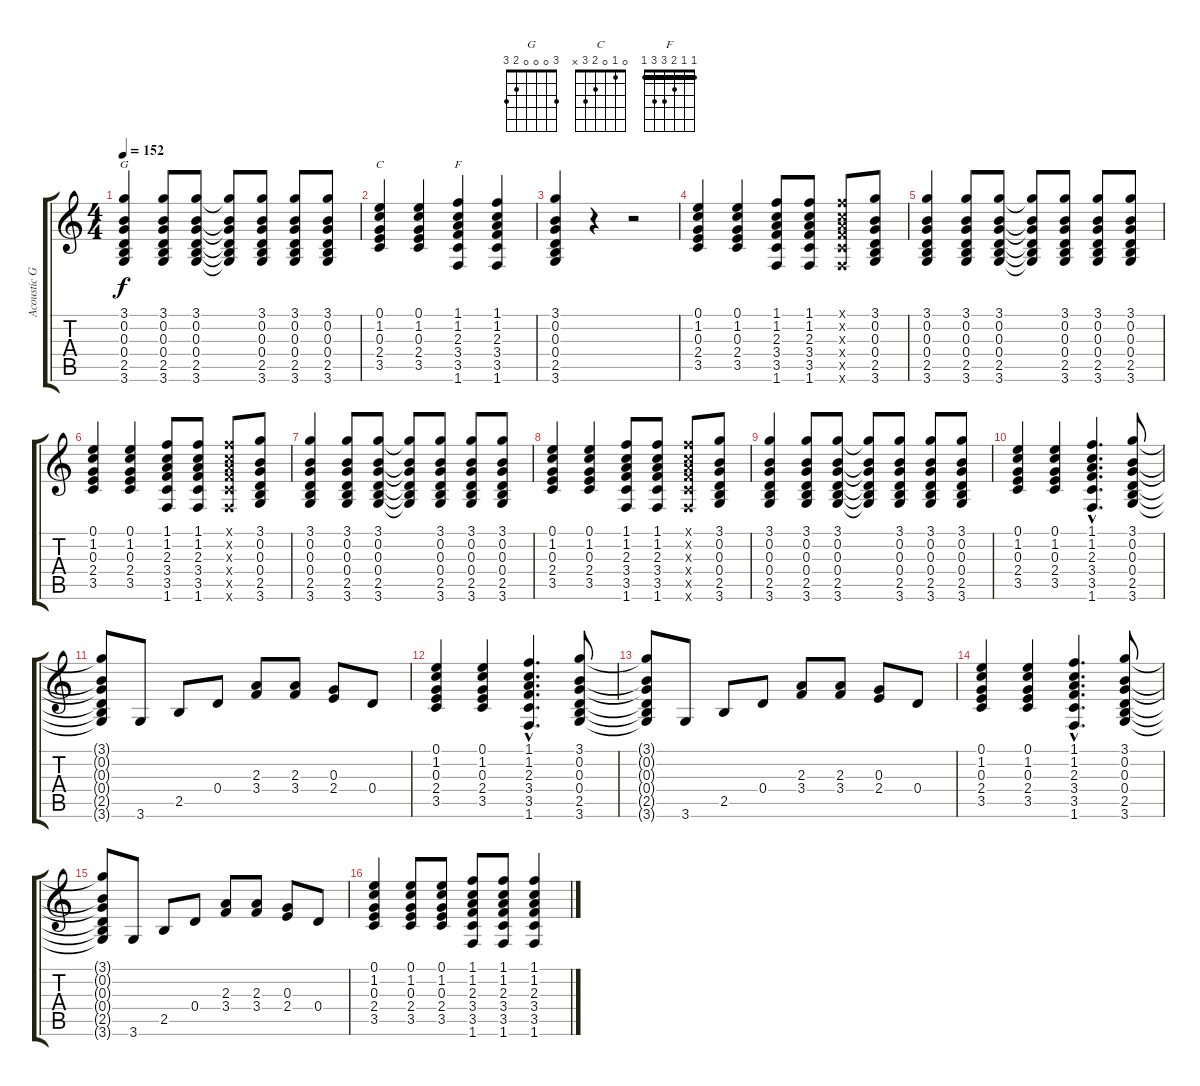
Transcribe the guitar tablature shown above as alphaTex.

\track ("Acoustic Guitar" "Acoustic G") {instrument acousticguitarnylon}
\staff {score tabs}
\tuning (E4 B3 G3 D3 A2 E2) {hide}
\chord ("G" 3 0 0 0 2 3)
\chord ("C" 0 1 0 2 3 x)
\chord ("F" 1 1 2 3 3 1) {barre 1}
\ts (4 4)
\tempo 152
\clef g2
\ks c
(3.1 0.2 0.3 0.4 2.5 3.6).4{ch "G" dy f} (3.1 0.2 0.3 0.4 2.5 3.6).8 (3.1 0.2 0.3 0.4 2.5 3.6).8 (3.1{t} 0.2{t} 0.3{t} 0.4{t} 2.5{t} 3.6{t}).8 (3.1 0.2 0.3 0.4 2.5 3.6).8 (3.1 0.2 0.3 0.4 2.5 3.6).8 (3.1 0.2 0.3 0.4 2.5 3.6).8 |
(0.1 1.2 0.3 2.4 3.5).4{ch "C"} (0.1 1.2 0.3 2.4 3.5).4 (1.1 1.2 2.3 3.4 3.5 1.6).4{ch "F"} (1.1 1.2 2.3 3.4 3.5 1.6).4 |
(3.1 0.2 0.3 0.4 2.5 3.6).4 r.4 r.2 |
(0.1 1.2 0.3 2.4 3.5).4 (0.1 1.2 0.3 2.4 3.5).4 (1.1 1.2 2.3 3.4 3.5 1.6).8 (1.1 1.2 2.3 3.4 3.5 1.6).8 (1.1{x} 1.2{x} 2.3{x} 3.4{x} 3.5{x} 1.6{x}).8 (3.1 0.2 0.3 0.4 2.5 3.6).8 |
(3.1 0.2 0.3 0.4 2.5 3.6).4 (3.1 0.2 0.3 0.4 2.5 3.6).8 (3.1 0.2 0.3 0.4 2.5 3.6).8 (3.1{t} 0.2{t} 0.3{t} 0.4{t} 2.5{t} 3.6{t}).8 (3.1 0.2 0.3 0.4 2.5 3.6).8 (3.1 0.2 0.3 0.4 2.5 3.6).8 (3.1 0.2 0.3 0.4 2.5 3.6).8 |
(0.1 1.2 0.3 2.4 3.5).4 (0.1 1.2 0.3 2.4 3.5).4 (1.1 1.2 2.3 3.4 3.5 1.6).8 (1.1 1.2 2.3 3.4 3.5 1.6).8 (1.1{x} 1.2{x} 2.3{x} 3.4{x} 3.5{x} 1.6{x}).8 (3.1 0.2 0.3 0.4 2.5 3.6).8 |
(3.1 0.2 0.3 0.4 2.5 3.6).4 (3.1 0.2 0.3 0.4 2.5 3.6).8 (3.1 0.2 0.3 0.4 2.5 3.6).8 (3.1{t} 0.2{t} 0.3{t} 0.4{t} 2.5{t} 3.6{t}).8 (3.1 0.2 0.3 0.4 2.5 3.6).8 (3.1 0.2 0.3 0.4 2.5 3.6).8 (3.1 0.2 0.3 0.4 2.5 3.6).8 |
(0.1 1.2 0.3 2.4 3.5).4 (0.1 1.2 0.3 2.4 3.5).4 (1.1 1.2 2.3 3.4 3.5 1.6).8 (1.1 1.2 2.3 3.4 3.5 1.6).8 (1.1{x} 1.2{x} 2.3{x} 3.4{x} 3.5{x} 1.6{x}).8 (3.1 0.2 0.3 0.4 2.5 3.6).8 |
(3.1 0.2 0.3 0.4 2.5 3.6).4 (3.1 0.2 0.3 0.4 2.5 3.6).8 (3.1 0.2 0.3 0.4 2.5 3.6).8 (3.1{t} 0.2{t} 0.3{t} 0.4{t} 2.5{t} 3.6{t}).8 (3.1 0.2 0.3 0.4 2.5 3.6).8 (3.1 0.2 0.3 0.4 2.5 3.6).8 (3.1 0.2 0.3 0.4 2.5 3.6).8 |
(0.1 1.2 0.3 2.4 3.5).4 (0.1 1.2 0.3 2.4 3.5).4 (1.1{hac} 1.2{hac} 2.3{hac} 3.4{hac} 3.5{hac} 1.6{hac}).4{d} (3.1 0.2 0.3 0.4 2.5 3.6).8 |
(3.1{t} 0.2{t} 0.3{t} 0.4{t} 2.5{t} 3.6{t}).8 3.6.8 2.5.8 0.4.8 (2.3 3.4).8 (2.3 3.4).8 (0.3 2.4).8 0.4.8 |
(0.1 1.2 0.3 2.4 3.5).4 (0.1 1.2 0.3 2.4 3.5).4 (1.1{hac} 1.2{hac} 2.3{hac} 3.4{hac} 3.5{hac} 1.6{hac}).4{d} (3.1 0.2 0.3 0.4 2.5 3.6).8 |
(3.1{t} 0.2{t} 0.3{t} 0.4{t} 2.5{t} 3.6{t}).8 3.6.8 2.5.8 0.4.8 (2.3 3.4).8 (2.3 3.4).8 (0.3 2.4).8 0.4.8 |
(0.1 1.2 0.3 2.4 3.5).4 (0.1 1.2 0.3 2.4 3.5).4 (1.1{hac} 1.2{hac} 2.3{hac} 3.4{hac} 3.5{hac} 1.6{hac}).4{d} (3.1 0.2 0.3 0.4 2.5 3.6).8 |
(3.1{t} 0.2{t} 0.3{t} 0.4{t} 2.5{t} 3.6{t}).8 3.6.8 2.5.8 0.4.8 (2.3 3.4).8 (2.3 3.4).8 (0.3 2.4).8 0.4.8 |
(0.1 1.2 0.3 2.4 3.5).4 (0.1 1.2 0.3 2.4 3.5).8 (0.1 1.2 0.3 2.4 3.5).8 (1.1 1.2 2.3 3.4 3.5 1.6).8 (1.1 1.2 2.3 3.4 3.5 1.6).8 (1.1 1.2 2.3 3.4 3.5 1.6).4
